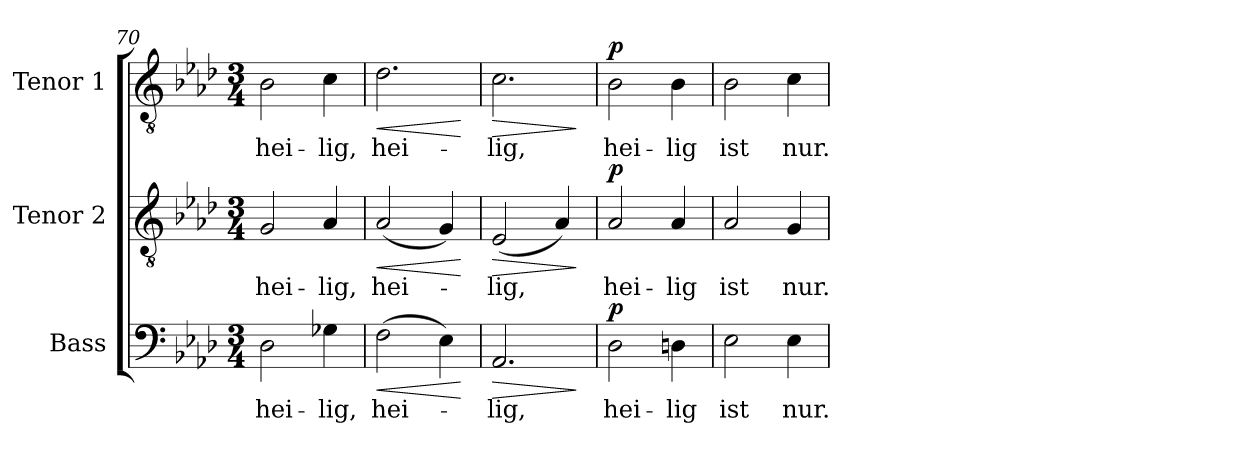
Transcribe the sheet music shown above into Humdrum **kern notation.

**kern	**text	**dynam	**kern	**text	**dynam	**kern	**text	**dynam
*part3	*part3	*part3	*part2	*part2	*part2	*part1	*part1	*part1
*staff3	*staff3	*staff3	*staff2	*staff2	*staff2	*staff1	*staff1	*staff1
*I"Bass	*	*	*I"Tenor 2	*	*	*I"Tenor 1	*	*
*clefF4	*	*	*clefGv2	*	*	*clefGv2	*	*
*k[b-e-a-d-]	*	*	*k[b-e-a-d-]	*	*	*k[b-e-a-d-]	*	*
*A-:	*	*	*A-:	*	*	*A-:	*	*
*M3/4	*	*	*M3/4	*	*	*M3/4	*	*
=70	=70	=70	=70	=70	=70	=70	=70	=70
!	!LO:LY:b	!	!	!LO:LY:b	!	!	!LO:LY:b	!
2D-\	hei-	.	2G/	hei-	.	2B-\	hei-	.
!	!LO:LY:b	!	!	!LO:LY:b	!	!	!LO:LY:b	!
4G-X\	-lig,	.	4A-/	-lig,	.	4c\	-lig,	.
=71	=71	=71	=71	=71	=71	=71	=71	=71
!	!LO:LY:b	!LO:HP:b	!	!LO:LY:b	!LO:HP:b	!	!LO:LY:b	!LO:HP:b
(>2F\	hei-	<	(<2A-/	hei-	<	2.d-\	hei-	<
4E-\)	.	.	4G/)	.	.	.	.	.
.	.	[	.	.	[	.	.	[
=72	=72	=72	=72	=72	=72	=72	=72	=72
!	!LO:LY:b	!LO:HP:b	!	!LO:LY:b	!LO:HP:b	!	!LO:LY:b	!LO:HP:b
2.AA-/	-lig,	>	(<2E-/	-lig,	>	2.c\	-lig,	>
.	.	.	4A-/)	.	.	.	.	.
.	.	]	.	.	]	.	.	]
=73	=73	=73	=73	=73	=73	=73	=73	=73
!	!LO:LY:b	!LO:DY:a	!	!LO:LY:b	!LO:DY:a	!	!LO:LY:b	!LO:DY:a
2D-\	hei-	p	2A-/	hei-	p	2B-\	hei-	p
!	!LO:LY:b	!	!	!LO:LY:b	!	!	!LO:LY:b	!
4Dn\	-lig	.	4A-/	-lig	.	4B-\	-lig	.
=74	=74	=74	=74	=74	=74	=74	=74	=74
!	!LO:LY:b	!	!	!LO:LY:b	!	!	!LO:LY:b	!
2E-\	ist	.	2A-/	ist	.	2B-\	ist	.
!	!LO:LY:b	!	!	!LO:LY:b	!	!	!LO:LY:b	!
4E-\	nur.	.	4G/	nur.	.	4c\	nur.	.
=	=	=	=	=	=	=	=	=
*-	*-	*-	*-	*-	*-	*-	*-	*-
